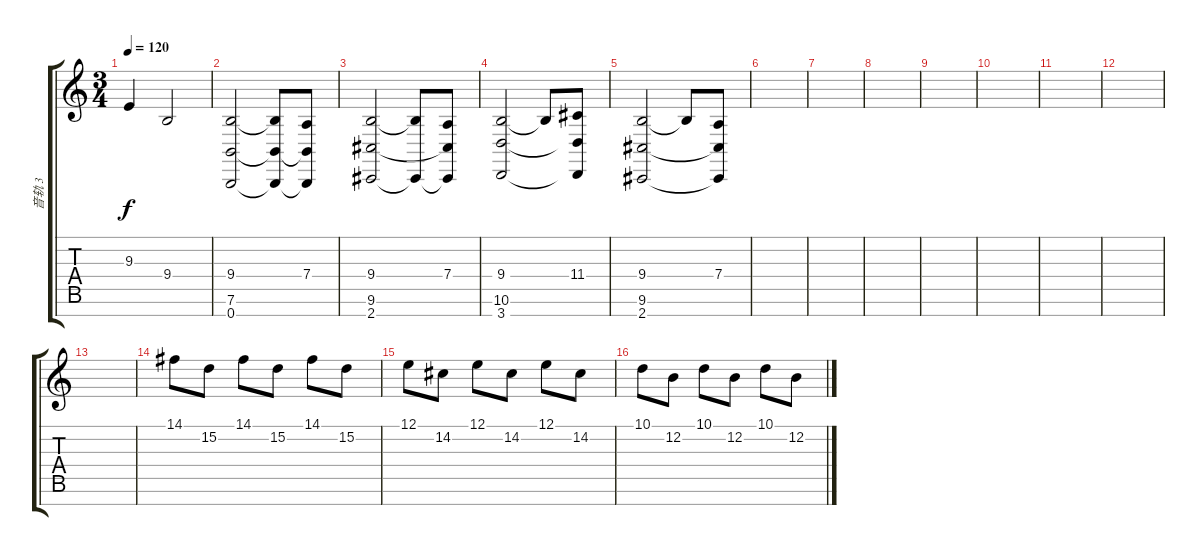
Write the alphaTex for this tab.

\track ("音轨 3" "音轨 3") {instrument stringensemble1}
\staff {score tabs}
\tuning (E4 B3 G3 D3 A2 E2 B1) {hide}
\ts (3 4)
\tempo 120
\clef g2
\ks c
9.3.4{dy f} 9.4.2 |
(9.4 7.6 0.7).2{instrument violin} (9.4{t} 7.6{t} 0.7{t}).8 (7.4 7.6{t} 0.7{t}).8 |
(9.4 9.6 2.7).2{instrument violin} (9.4{t} 2.7{t}).8 (7.4 9.6{t} 2.7{t}).8 |
(9.4 10.6 3.7).2{instrument violin} 9.4{t}.8 (11.4 10.6{t} 3.7{t}).8 |
(9.4 9.6 2.7).2{instrument violin} 9.4{t}.8 (7.4 9.6{t} 2.7{t}).8 |
|
|
|
|
|
|
|
|
14.1.8{instrument stringensemble1} 15.2.8 14.1.8 15.2.8 14.1.8 15.2.8 |
12.1.8 14.2.8 12.1.8 14.2.8 12.1.8 14.2.8 |
10.1.8 12.2.8 10.1.8 12.2.8 10.1.8 12.2.8
